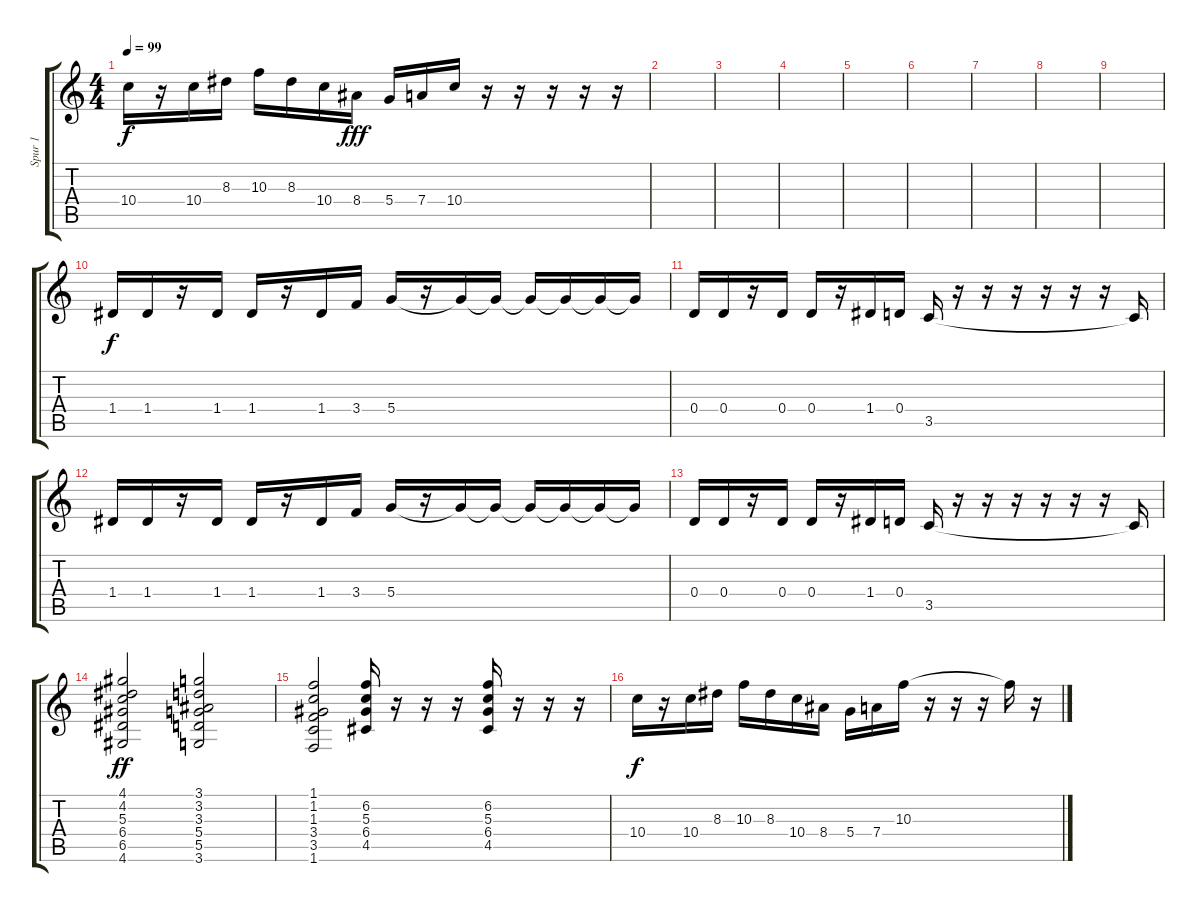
\track ("Spur 1" "Spur 1") {instrument electricguitarclean}
\staff {score tabs}
\tuning (E4 B3 G3 D3 A2 E2) {hide}
\ts (4 4)
\tempo 99
\clef g2
\ks c
10.4.16{dy f} r.16 10.4.16 8.3.16 10.3.16 8.3.16 10.4.16 8.4.16{dy fff} 5.4.16 7.4.16 10.4.16 r.16 r.16 r.16 r.16 r.16 |
|
|
|
|
|
|
|
|
1.4.16{dy f} 1.4.16 r.16 1.4.16 1.4.16 r.16 1.4.16 3.4.16 5.4.16 r.16 5.4{t}.16 5.4{t}.16 5.4{t}.16 5.4{t}.16 5.4{t}.16 5.4{t}.16 |
0.4.16 0.4.16 r.16 0.4.16 0.4.16 r.16 1.4.16 0.4.16 3.5.16 r.16 r.16 r.16 r.16 r.16 r.16 3.5{t}.16 |
1.4.16 1.4.16 r.16 1.4.16 1.4.16 r.16 1.4.16 3.4.16 5.4.16 r.16 5.4{t}.16 5.4{t}.16 5.4{t}.16 5.4{t}.16 5.4{t}.16 5.4{t}.16 |
0.4.16 0.4.16 r.16 0.4.16 0.4.16 r.16 1.4.16 0.4.16 3.5.16 r.16 r.16 r.16 r.16 r.16 r.16 3.5{t}.16 |
(4.1 4.2 5.3 6.4 6.5 4.6).2{dy ff} (3.1 3.2 3.3 5.4 5.5 3.6).2 |
(1.1 1.2 1.3 3.4 3.5 1.6).2 (6.2 5.3 6.4 4.5).16 r.16 r.16 r.16 (6.2 5.3 6.4 4.5).16 r.16 r.16 r.16 |
10.4.16{dy f} r.16 10.4.16 8.3.16 10.3.16 8.3.16 10.4.16 8.4.16 5.4.16 7.4.16 10.3.16 r.16 r.16 r.16 10.3{t}.16 r.16
